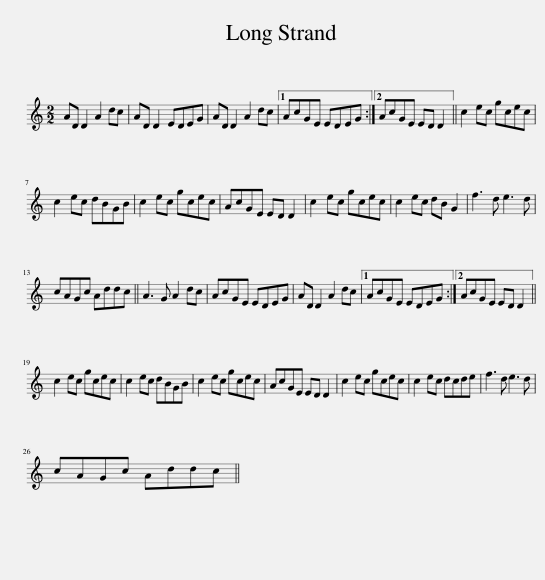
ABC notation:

X:1
L:1/8
M:2/2
I:linebreak $
K:C
V:1 treble
V:1
 AD D2 A2 dc | AD D2 EDEG | AD D2 A2 dc |1 AcGE EDEG :|2 AcGE ED D2 || %5
 c2 ec gcec |$ c2 ec dBGB | c2 ec gcec | AcGE ED D2 | c2 ec gcec | %10
 c2 ec dB G2 | f3 d e3 d |$ cAGc Addc || A3 G A2 dc | AcGE EDEG | %15
 AD D2 A2 dc |1 AcGE EDEG :|2 AcGE ED D2 ||$ c2 ec gcec | c2 ec dBGB | %20
 c2 ec gcec | AcGE ED D2 | c2 ec gcec | c2 ec dcde | f3 d e3 d |$ %25
 cAGc Addc || %26
